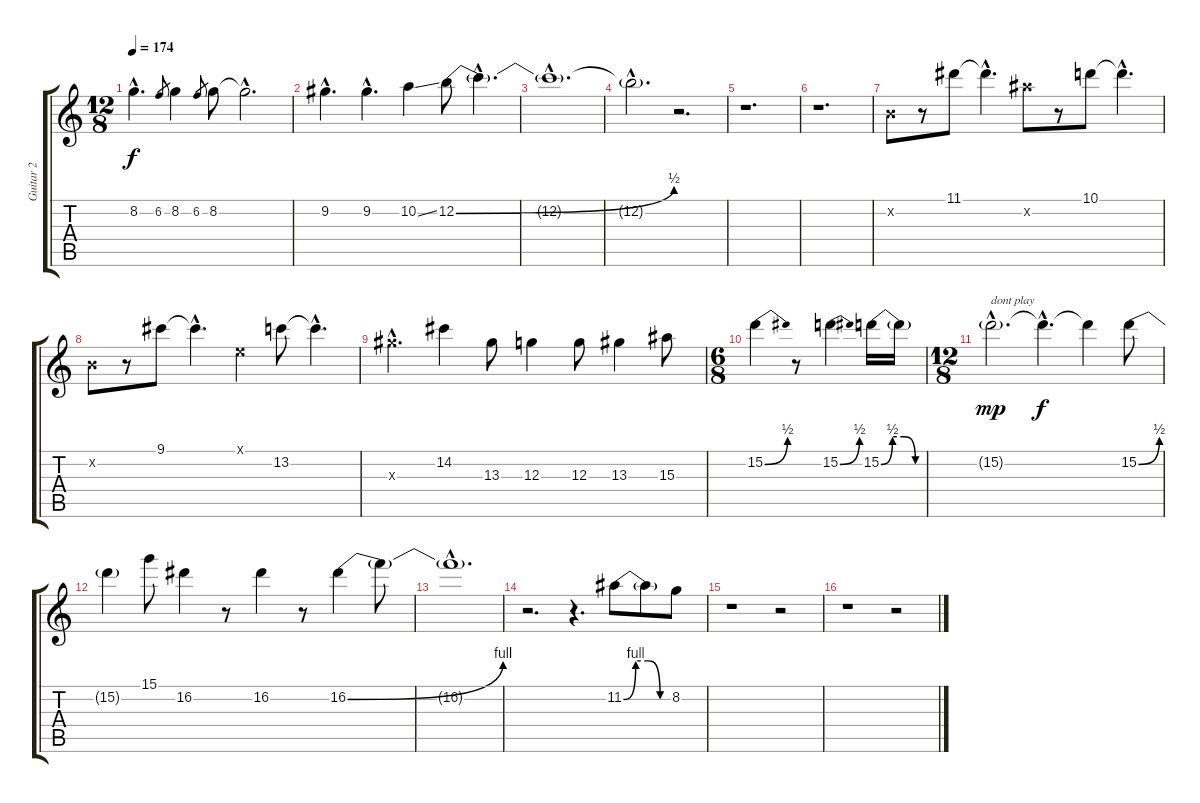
\track ("Guitar 2" "Guitar 2") {instrument distortionguitar}
\staff {score tabs}
\tuning (E4 B3 G3 D3 A2 E2) {hide}
\ts (12 8)
\tempo 174
\clef g2
\ks c
8.2{hac t}.4{d dy f} 6.2.8{gr} 8.2.4 6.2.8{gr} 8.2.8 8.2{hac t}.2{d} |
9.2{hac}.4{d} 9.2{hac}.4{d} 10.2{ss}.4 12.2{be (bend 0 0 60 2)}.8 12.2{hac t}.4{d} |
12.2{hac t}.1{d} |
12.2{hac t}.2{d} r.2{d} |
r.1{d} |
r.1{d} |
0.2{x}.8 r.8 11.1.8 11.1{hac t}.4{d} 11.2{x}.8 r.8 10.1.8 10.1{hac t}.4{d} |
0.2{x}.8 r.8 9.1.8 9.1{hac t}.4{d} 0.1{x}.4 13.2.8 13.2{hac t}.4{d} |
13.3{hac x}.4{d} 14.2.4 13.3.8 12.3.4 12.3.8 13.3.4 15.3.8 |
\ts (6 8)
15.2{be (bend 0 0 60 2)}.4 r.8 15.2{be (bend 0 0 60 2)}.4 15.2{be (custom 0 0 15 2 30 2 45 0 60 0)}.16 15.2{t}.16 |
\ts (12 8)
15.2{g hac}.2{d txt "dont play" dy mp} 15.2{hac t}.4{d dy f} 15.2{t}.4 15.2{be (bend 0 0 60 2)}.8 |
15.2{t}.4 15.1.8 16.2.4 r.8 16.2.4 r.8 16.2{be (bend 0 0 60 4)}.4 16.2{t}.8 |
16.2{hac t}.1{d} |
r.2{d} r.4{d} 11.2{be (custom 0 0 15 4 30 4 45 0 60 0)}.8 11.2{t}.8 8.2.8 |
r.1 r.2 |
r.1 r.2
